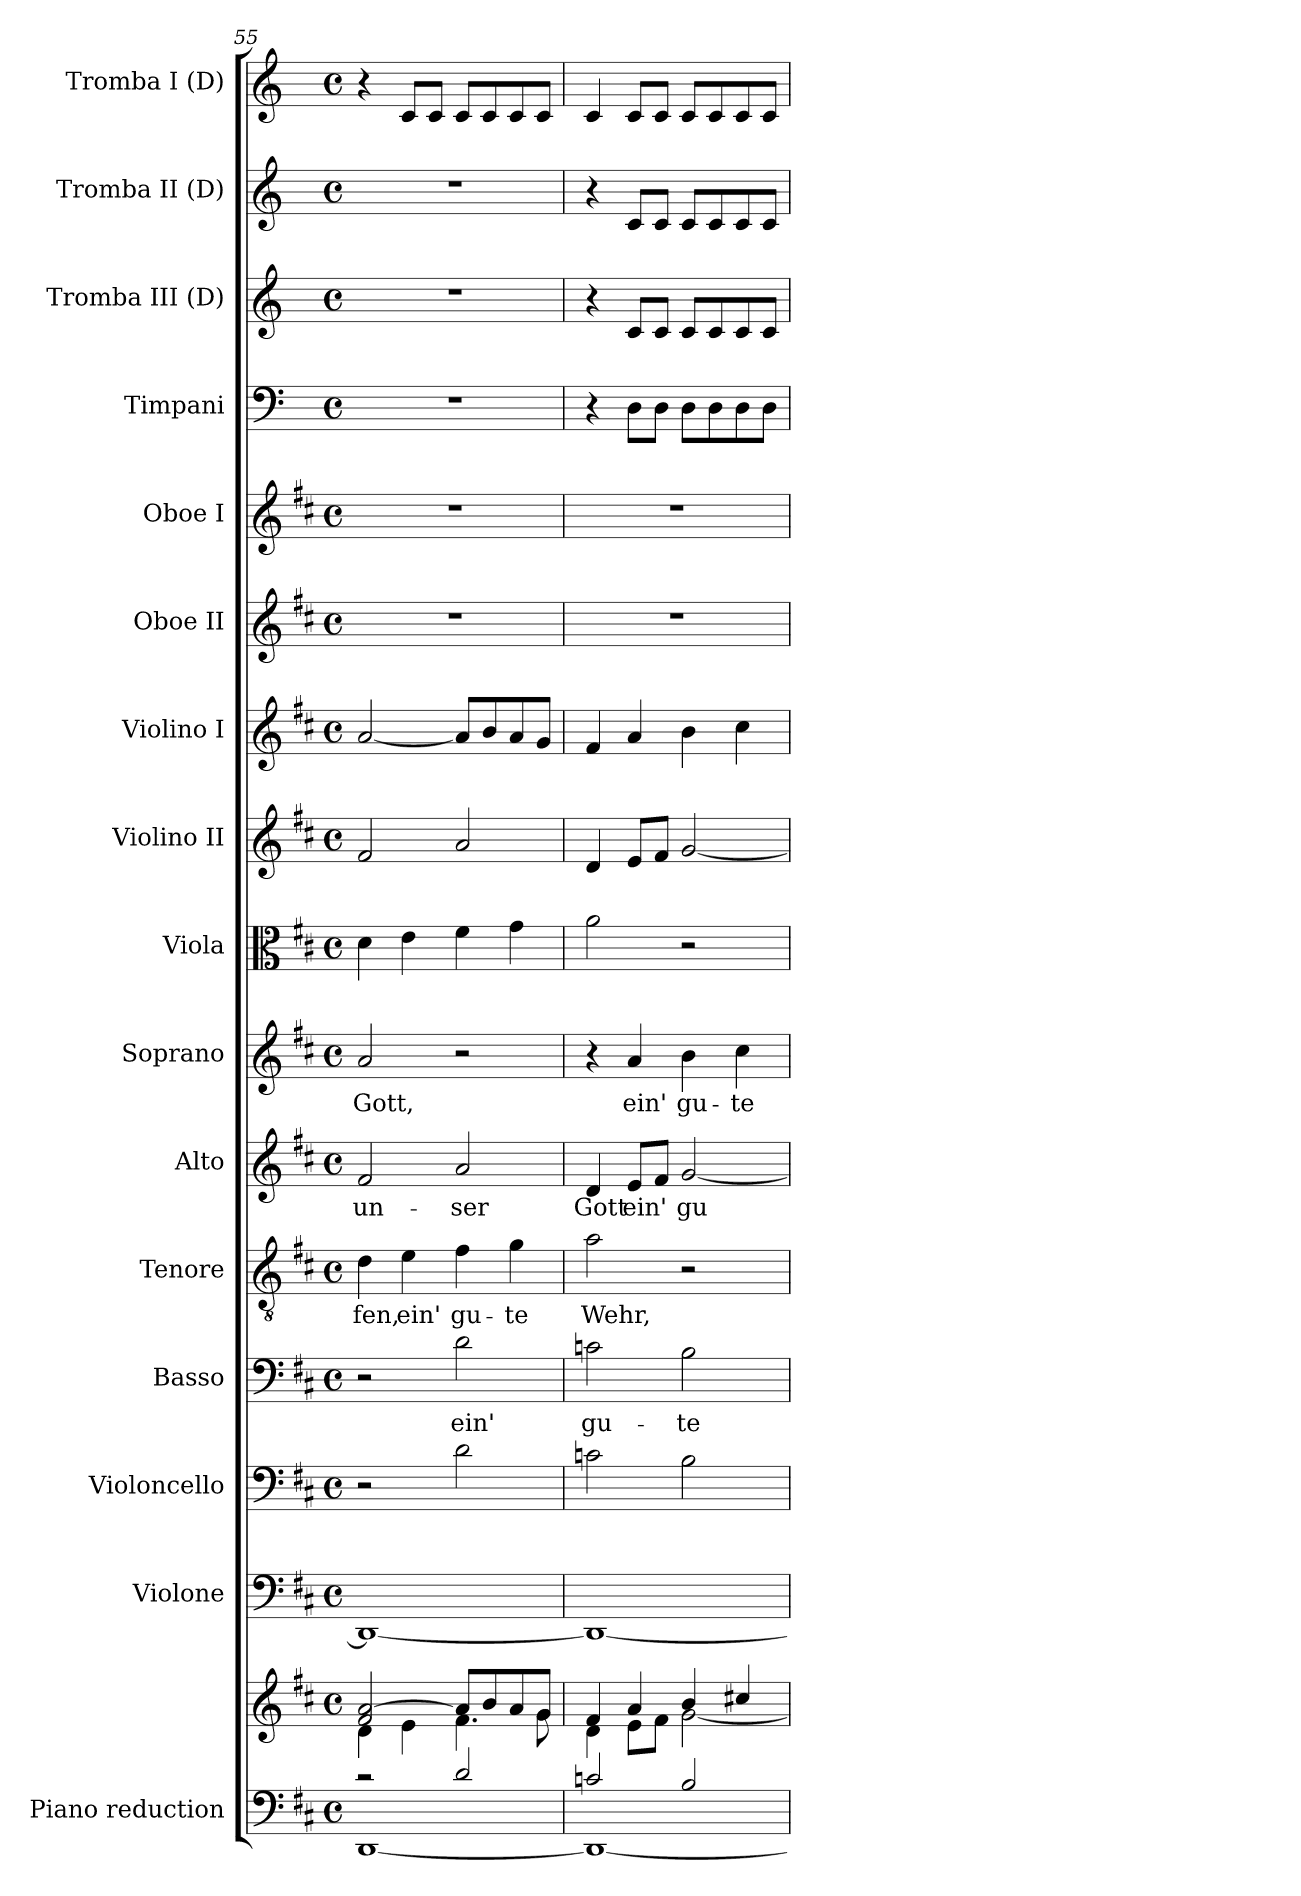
**kern	**kern	**kern	**kern	**kern	**text	**kern	**text	**kern	**text	**kern	**text	**kern	**kern	**kern	**kern	**kern	**kern	**kern	**kern	**kern
*part16	*part16	*part15	*part14	*part13	*part13	*part12	*part12	*part11	*part11	*part10	*part10	*part9	*part8	*part7	*part6	*part5	*part4	*part3	*part2	*part1
*staff17	*staff16	*staff15	*staff14	*staff13	*staff13	*staff12	*staff12	*staff11	*staff11	*staff10	*staff10	*staff9	*staff8	*staff7	*staff6	*staff5	*staff4	*staff3	*staff2	*staff1
*I"Piano reduction	*	*I"Violone	*I"Violoncello	*I"Basso	*	*I"Tenore	*	*I"Alto	*	*I"Soprano	*	*I"Viola	*I"Violino II	*I"Violino I	*I"Oboe II	*I"Oboe I	*I"Timpani	*I"Tromba III (D)	*I"Tromba II (D)	*I"Tromba I (D)
*I'Pno	*	*	*	*	*	*	*	*	*	*	*	*	*	*	*I'Ob	*I'Ob	*I'Timp	*	*	*
!!LO:PB:g=z
*clefF4	*clefG2	*clefF4	*clefF4	*clefF4	*	*clefGv2	*	*clefG2	*	*clefG2	*	*clefC3	*clefG2	*clefG2	*clefG2	*clefG2	*clefF4	*clefG2	*clefG2	*clefG2
*	*	*ITrd7c12	*	*	*	*	*	*	*	*	*	*	*	*	*	*	*	*ITrd-1c-2	*ITrd-1c-2	*ITrd-1c-2
*k[f#c#]	*k[f#c#]	*k[f#c#]	*k[f#c#]	*k[f#c#]	*	*k[f#c#]	*	*k[f#c#]	*	*k[f#c#]	*	*k[f#c#]	*k[f#c#]	*k[f#c#]	*k[f#c#]	*k[f#c#]	*k[]	*k[f#c#]	*k[f#c#]	*k[f#c#]
*M4/4	*M4/4	*M4/4	*M4/4	*M4/4	*	*M4/4	*	*M4/4	*	*M4/4	*	*M4/4	*M4/4	*M4/4	*M4/4	*M4/4	*M4/4	*M4/4	*M4/4	*M4/4
*met(c)	*met(c)	*met(c)	*met(c)	*met(c)	*	*met(c)	*	*met(c)	*	*met(c)	*	*met(c)	*met(c)	*met(c)	*met(c)	*met(c)	*met(c)	*met(c)	*met(c)	*met(c)
=55	=55	=55	=55	=55	=55	=55	=55	=55	=55	=55	=55	=55	=55	=55	=55	=55	=55	=55	=55	=55
*^	*^	*	*	*	*	*	*	*	*	*	*	*	*	*	*	*	*	*	*	*
!	!	!	!	!	!	!	!	!	!LO:LY:b	!	!LO:LY:b	!	!LO:LY:b	!	!	!	!	!	!	!	!	!
2r	[1DD	2f#/ [2a/	4d\	1DDD_	2r	2r	.	4d\	fen,	2f#/	un-	2a/	Gott,	4d\	2f#/	[2a/	1r	1r	1r	1r	1r	4r
!	!	!	!	!	!	!	!	!	!LO:LY:b	!	!	!	!	!	!	!	!	!	!	!	!	!
.	.	.	4e\	.	.	.	.	4e\	ein'	.	.	.	.	4e\	.	.	.	.	.	.	.	8d/L
.	.	.	.	.	.	.	.	.	.	.	.	.	.	.	.	.	.	.	.	.	.	8d/J
!	!	!	!	!	!	!	!LO:LY:b	!	!LO:LY:b	!	!LO:LY:b	!	!	!	!	!	!	!	!	!	!	!
2d/	.	8a/L]	4.f#\	.	2d\	2d\	ein'	4f#\	gu-	2a/	ser	2r	.	4f#\	2a/	8a/L]	.	.	.	.	.	8d/L
.	.	8b/	.	.	.	.	.	.	.	.	.	.	.	.	.	8b/	.	.	.	.	.	8d/
!	!	!	!	!	!	!	!	!	!LO:LY:b	!	!	!	!	!	!	!	!	!	!	!	!	!
.	.	8a/	.	.	.	.	.	4g\	te	.	.	.	.	4g\	.	8a/	.	.	.	.	.	8d/
.	.	8g/J	8g\	.	.	.	.	.	.	.	.	.	.	.	.	8g/J	.	.	.	.	.	8d/J
=56	=56	=56	=56	=56	=56	=56	=56	=56	=56	=56	=56	=56	=56	=56	=56	=56	=56	=56	=56	=56	=56	=56
!	!	!	!	!	!	!	!LO:LY:b	!	!LO:LY:b	!	!LO:LY:b	!	!	!	!	!	!	!	!	!	!	!
2cn/	1DD_	4f#/	4d\	1DDD_	2cn\	2cn\	gu-	2a\	Wehr,	4d/	Gott	4r	.	2a\	4d/	4f#/	1r	1r	4r	4r	4r	4d/
!	!	!	!	!	!	!	!	!	!	!	!LO:LY:b	!	!LO:LY:b	!	!	!	!	!	!	!	!	!
.	.	4a/	8e\L	.	.	.	.	.	.	8e/L	ein'	4a/	ein'	.	8e/L	4a/	.	.	8D\L	8d/L	8d/L	8d/L
.	.	.	8f#\J	.	.	.	.	.	.	8f#/J	.	.	.	.	8f#/J	.	.	.	8D\J	8d/J	8d/J	8d/J
!	!	!	!	!	!	!	!LO:LY:b	!	!	!	!LO:LY:b	!	!LO:LY:b	!	!	!	!	!	!	!	!	!
2B/	.	4b/	[2g\	.	2B\	2B\	te	2r	.	[2g/	gu-	4b\	gu-	2r	[2g/	4b\	.	.	8D\L	8d/L	8d/L	8d/L
.	.	.	.	.	.	.	.	.	.	.	.	.	.	.	.	.	.	.	8D\	8d/	8d/	8d/
!	!	!	!	!	!	!	!	!	!	!	!	!	!LO:LY:b	!	!	!	!	!	!	!	!	!
.	.	4cc#X/	.	.	.	.	.	.	.	.	.	4cc#\	te	.	.	4cc#\	.	.	8D\	8d/	8d/	8d/
.	.	.	.	.	.	.	.	.	.	.	.	.	.	.	.	.	.	.	8D\J	8d/J	8d/J	8d/J
*v	*v	*	*	*	*	*	*	*	*	*	*	*	*	*	*	*	*	*	*	*	*	*
*	*v	*v	*	*	*	*	*	*	*	*	*	*	*	*	*	*	*	*	*	*	*
=	=	=	=	=	=	=	=	=	=	=	=	=	=	=	=	=	=	=	=	=
*-	*-	*-	*-	*-	*-	*-	*-	*-	*-	*-	*-	*-	*-	*-	*-	*-	*-	*-	*-	*-
